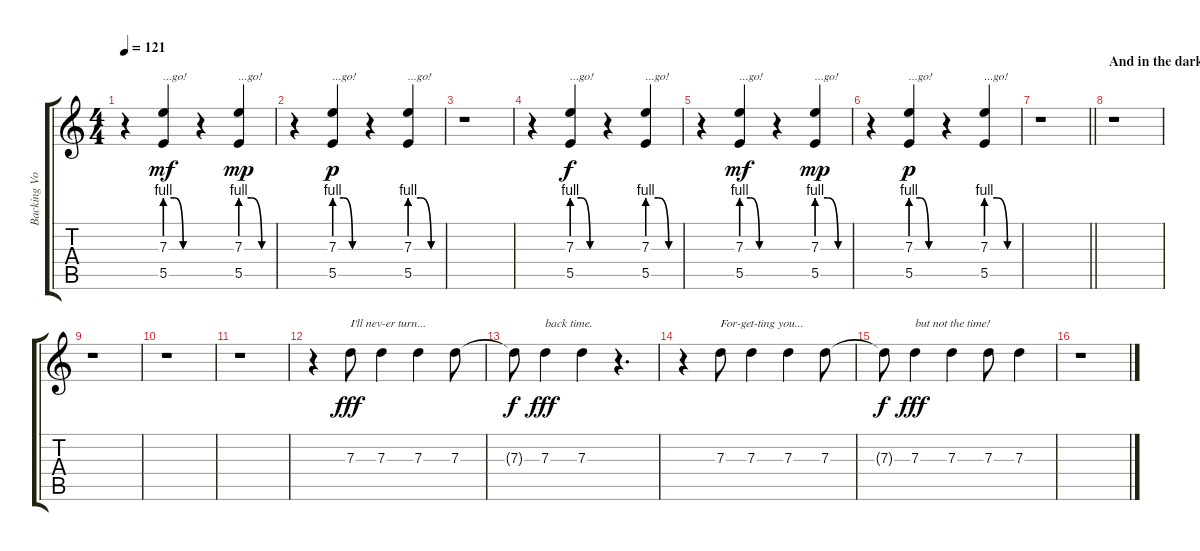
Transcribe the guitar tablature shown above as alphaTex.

\track ("Backing Vocal (Billie Joe, Mike and Tré)" "Backing Vo") {instrument acousticguitarnylon}
\staff {score tabs}
\tuning (E4 B3 G3 D3 A2 D2) {hide}
\ts (4 4)
\tempo 121
\clef g2
\ks c
r.4{dy f} (7.3{be (custom 0 4 20 4 40 0 60 0)} 5.5{be (custom 0 4 20 4 40 0 60 0)}).4{txt "...go!" dy mf} r.4 (7.3{be (custom 0 4 20 4 40 0 60 0)} 5.5{be (custom 0 4 20 4 40 0 60 0)}).4{txt "...go!" dy mp} |
r.4 (7.3{be (custom 0 4 20 4 40 0 60 0)} 5.5{be (custom 0 4 20 4 40 0 60 0)}).4{txt "...go!" dy p} r.4 (7.3{be (custom 0 4 20 4 40 0 60 0)} 5.5{be (custom 0 4 20 4 40 0 60 0)}).4{txt "...go!"} |
r.1 |
r.4 (7.3{be (custom 0 4 20 4 40 0 60 0)} 5.5{be (custom 0 4 20 4 40 0 60 0)}).4{txt "...go!" dy f} r.4 (7.3{be (custom 0 4 20 4 40 0 60 0)} 5.5{be (custom 0 4 20 4 40 0 60 0)}).4{txt "...go!"} |
r.4 (7.3{be (custom 0 4 20 4 40 0 60 0)} 5.5{be (custom 0 4 20 4 40 0 60 0)}).4{txt "...go!" dy mf} r.4 (7.3{be (custom 0 4 20 4 40 0 60 0)} 5.5{be (custom 0 4 20 4 40 0 60 0)}).4{txt "...go!" dy mp} |
r.4 (7.3{be (custom 0 4 20 4 40 0 60 0)} 5.5{be (custom 0 4 20 4 40 0 60 0)}).4{txt "...go!" dy p} r.4 (7.3{be (custom 0 4 20 4 40 0 60 0)} 5.5{be (custom 0 4 20 4 40 0 60 0)}).4{txt "...go!"} |
\barLineRight lightlight
r.1 |
\section ("" "And in the darkest night...")
r.1 |
r.1 |
r.1 |
r.1 |
r.4 7.3.8{txt "I'll nev-er turn..." dy fff} 7.3.4 7.3.4 7.3.8 |
7.3{t}.8{dy f} 7.3.4{txt "back time." dy fff} 7.3.4 r.4{d} |
r.4 7.3.8{txt "For-get-ting you..."} 7.3.4 7.3.4 7.3.8 |
7.3{t}.8{dy f} 7.3.4{txt "but not the time!" dy fff} 7.3.4 7.3.8 7.3.4 |
r.1
